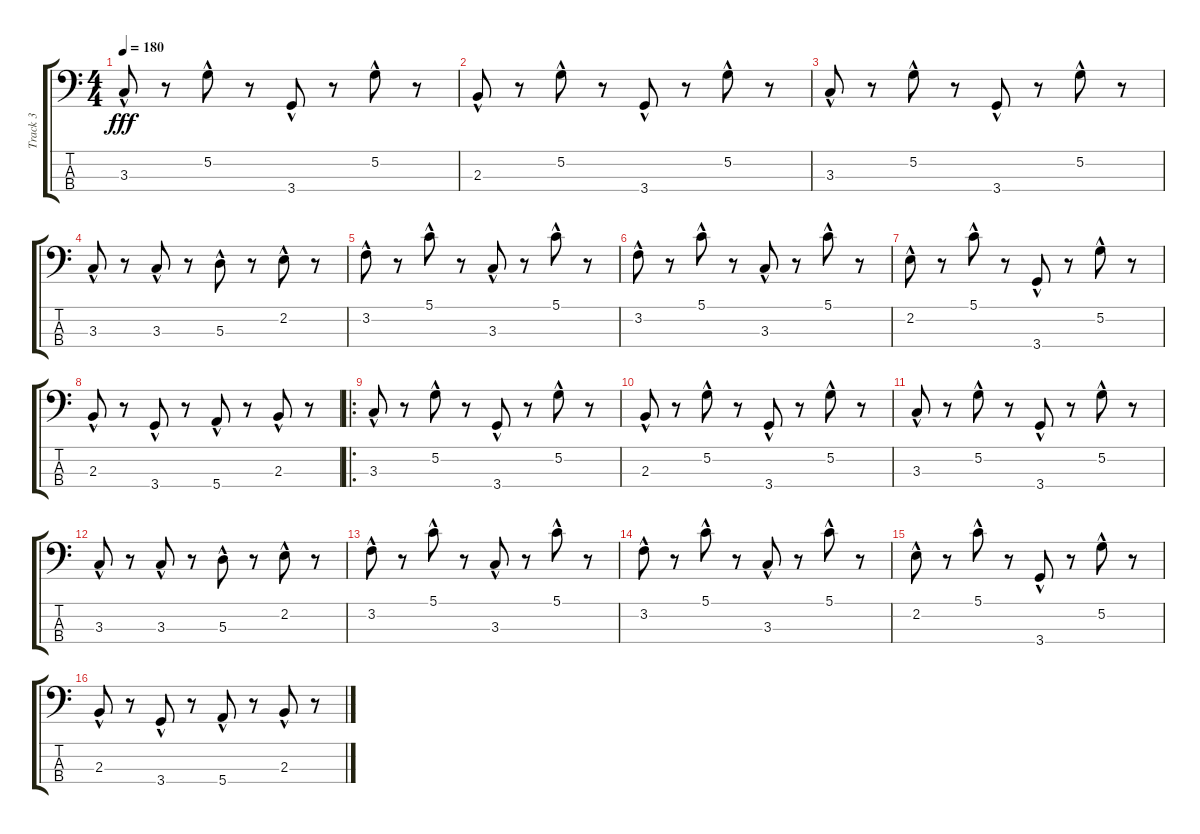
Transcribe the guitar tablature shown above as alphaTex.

\track ("Track 3" "Track 3") {instrument electricbassfinger}
\staff {score tabs}
\tuning (G2 D2 A1 E1) {hide}
\ts (4 4)
\tempo 180
\clef f4
\ks c
3.3{hac}.8{dy fff} r.8 5.2{hac}.8 r.8 3.4{hac}.8 r.8 5.2{hac}.8 r.8 |
2.3{hac}.8 r.8 5.2{hac}.8 r.8 3.4{hac}.8 r.8 5.2{hac}.8 r.8 |
3.3{hac}.8 r.8 5.2{hac}.8 r.8 3.4{hac}.8 r.8 5.2{hac}.8 r.8 |
3.3{hac}.8 r.8 3.3{hac}.8 r.8 5.3{hac}.8 r.8 2.2{hac}.8 r.8 |
3.2{hac}.8 r.8 5.1{hac}.8 r.8 3.3{hac}.8 r.8 5.1{hac}.8 r.8 |
3.2{hac}.8 r.8 5.1{hac}.8 r.8 3.3{hac}.8 r.8 5.1{hac}.8 r.8 |
2.2{hac}.8 r.8 5.1{hac}.8 r.8 3.4{hac}.8 r.8 5.2{hac}.8 r.8 |
2.3{hac}.8 r.8 3.4{hac}.8 r.8 5.4{hac}.8 r.8 2.3{hac}.8 r.8 |
\ro
3.3{hac}.8 r.8 5.2{hac}.8 r.8 3.4{hac}.8 r.8 5.2{hac}.8 r.8 |
2.3{hac}.8 r.8 5.2{hac}.8 r.8 3.4{hac}.8 r.8 5.2{hac}.8 r.8 |
3.3{hac}.8 r.8 5.2{hac}.8 r.8 3.4{hac}.8 r.8 5.2{hac}.8 r.8 |
3.3{hac}.8 r.8 3.3{hac}.8 r.8 5.3{hac}.8 r.8 2.2{hac}.8 r.8 |
3.2{hac}.8 r.8 5.1{hac}.8 r.8 3.3{hac}.8 r.8 5.1{hac}.8 r.8 |
3.2{hac}.8 r.8 5.1{hac}.8 r.8 3.3{hac}.8 r.8 5.1{hac}.8 r.8 |
2.2{hac}.8 r.8 5.1{hac}.8 r.8 3.4{hac}.8 r.8 5.2{hac}.8 r.8 |
2.3{hac}.8 r.8 3.4{hac}.8 r.8 5.4{hac}.8 r.8 2.3{hac}.8 r.8
